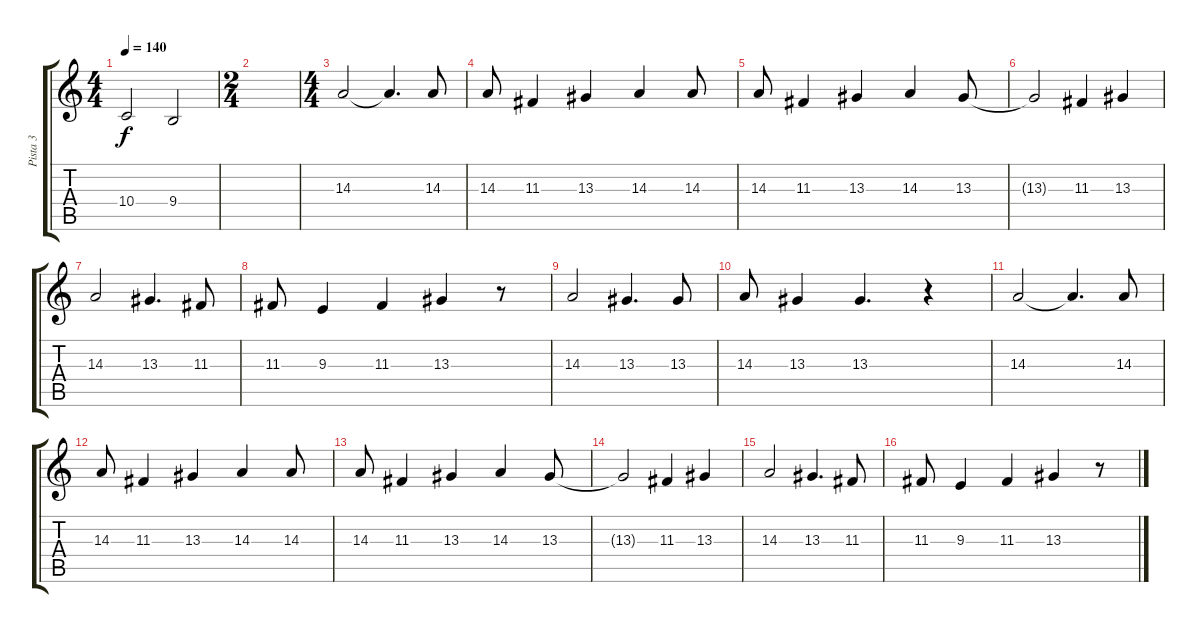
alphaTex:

\track ("Pista 3" "Pista 3") {instrument lead6voice}
\staff {score tabs}
\tuning (E4 B3 G3 D3 A2 E2) {hide}
\ts (4 4)
\tempo 140
\clef g2
\ks c
10.4.2{dy f} 9.4.2 |
\ts (2 4)
|
\ts (4 4)
14.3.2 14.3{t}.4{d} 14.3.8 |
14.3.8 11.3.4 13.3.4 14.3.4 14.3.8 |
14.3.8 11.3.4 13.3.4 14.3.4 13.3.8 |
13.3{t}.2 11.3.4 13.3.4 |
14.3.2 13.3.4{d} 11.3.8 |
11.3.8 9.3.4 11.3.4 13.3.4 r.8 |
14.3.2 13.3.4{d} 13.3.8 |
14.3.8 13.3.4 13.3.4{d} r.4 |
14.3.2 14.3{t}.4{d} 14.3.8 |
14.3.8 11.3.4 13.3.4 14.3.4 14.3.8 |
14.3.8 11.3.4 13.3.4 14.3.4 13.3.8 |
13.3{t}.2 11.3.4 13.3.4 |
14.3.2 13.3.4{d} 11.3.8 |
11.3.8 9.3.4 11.3.4 13.3.4 r.8
